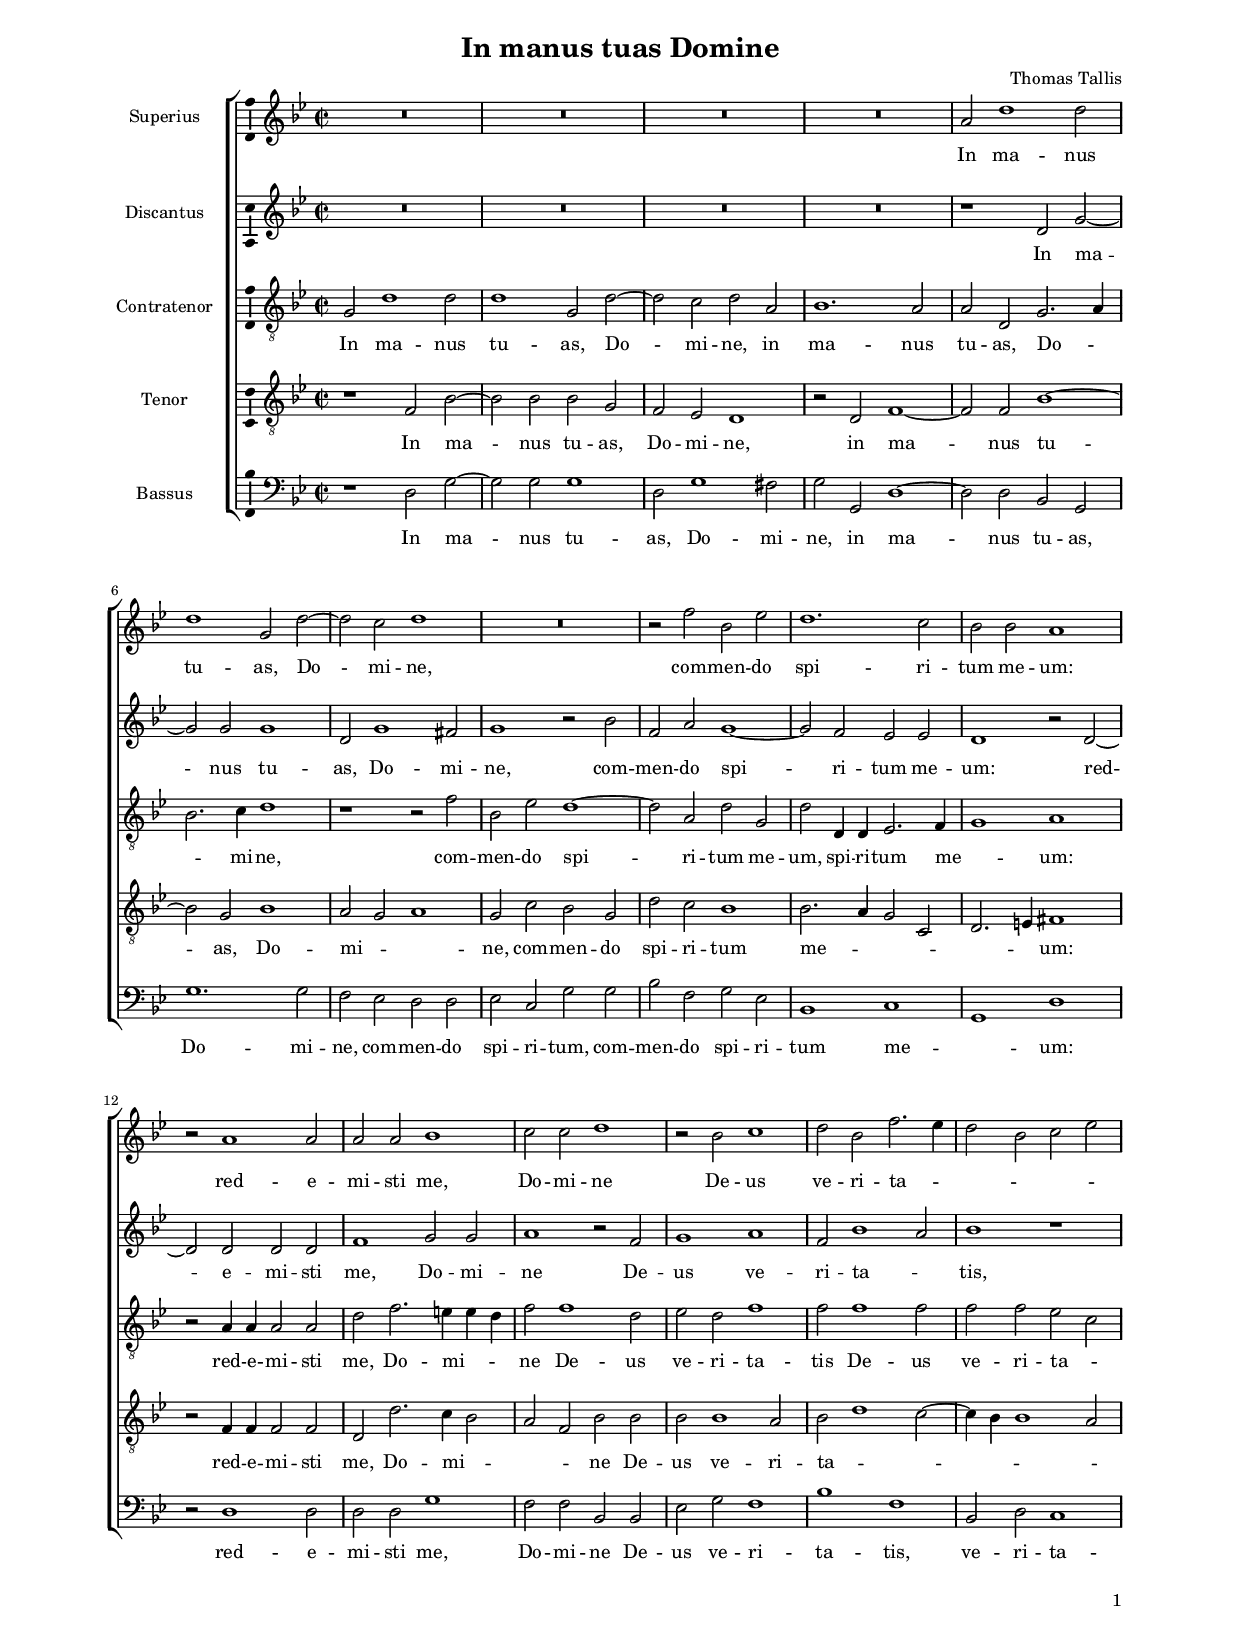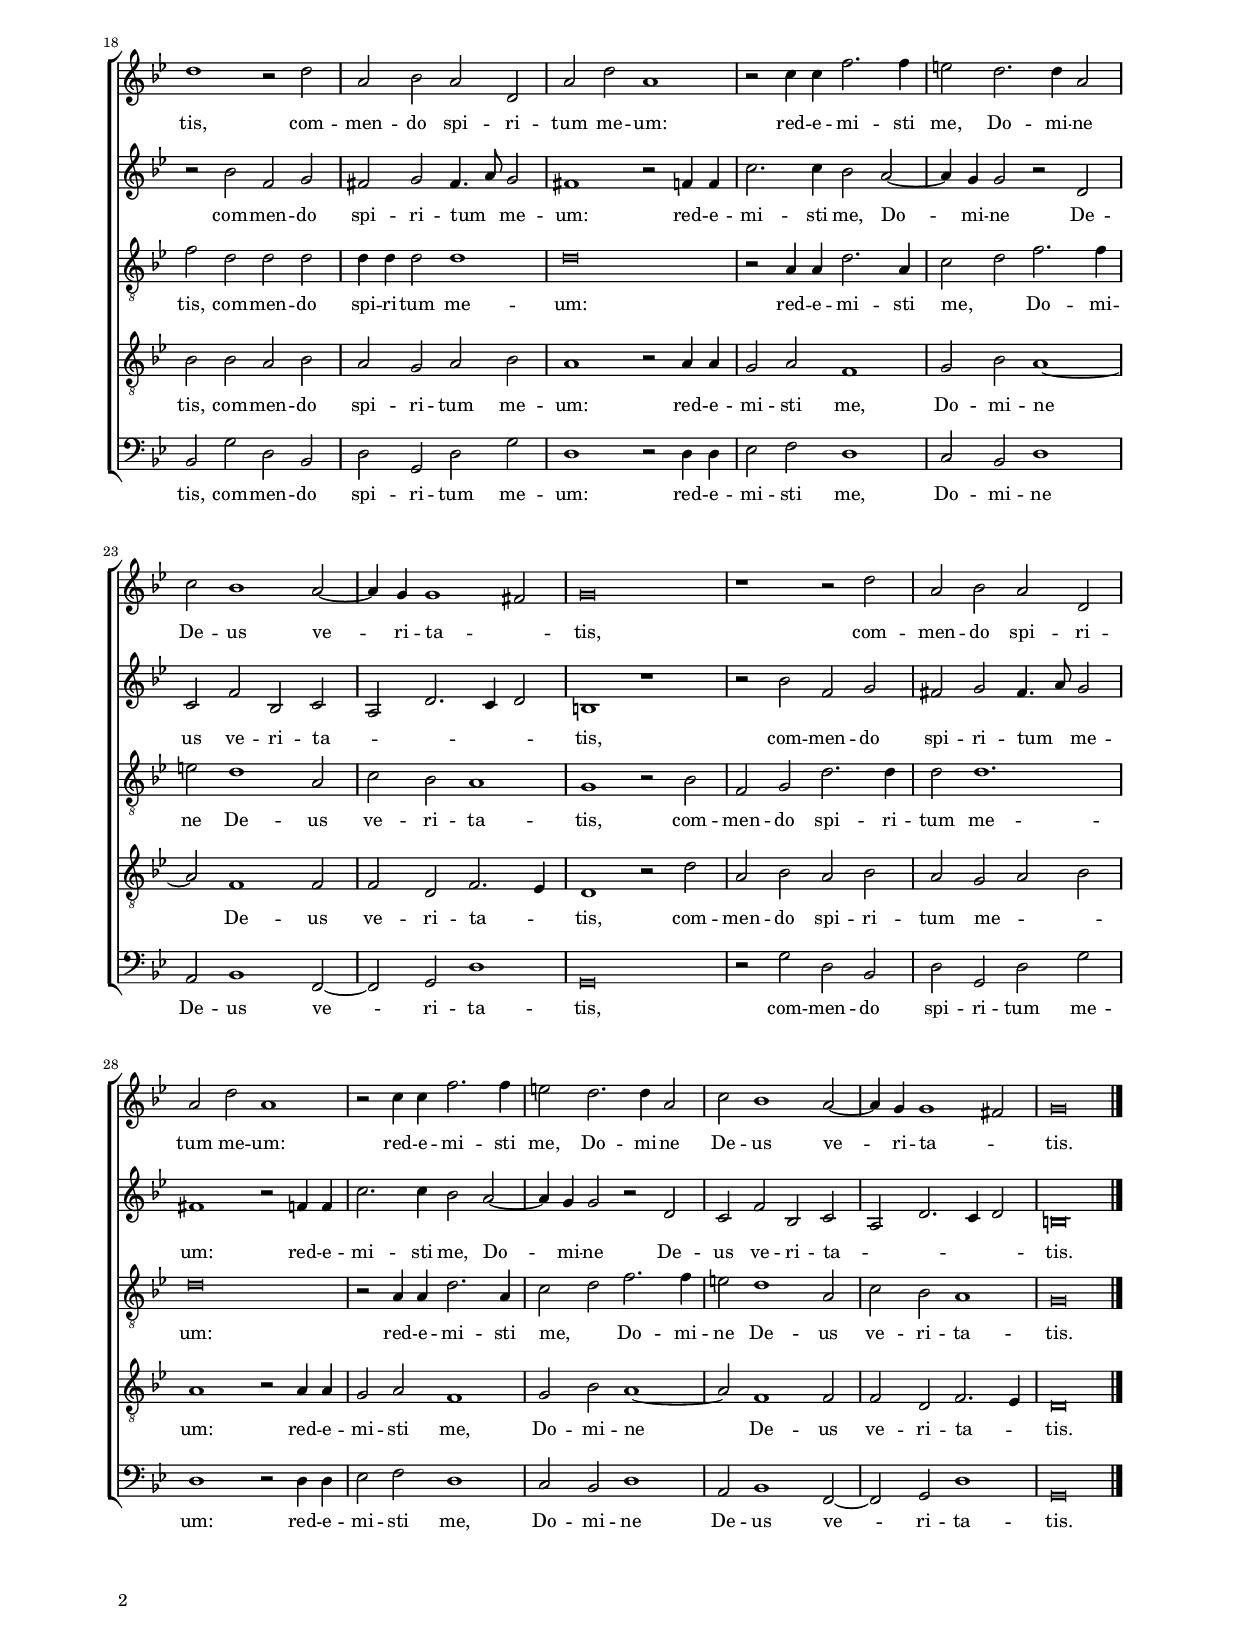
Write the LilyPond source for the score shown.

\header
{
  title="In manus tuas Domine"
  composer="Thomas Tallis"
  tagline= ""
}

\version "2.24.0"
\language deutsch
#(set-global-staff-size 15)
% #(set-default-paper-size "letter")
#(ly:set-option 'point-and-click #f)


\paper
	{
	top-margin = 1.8 \cm
	bottom-margin = 1.2 \cm
	left-margin = 2 \cm
	right-margin = 2 \cm
	ragged-bottom = ##f
	ragged-last-bottom = ##t
	print-page-number = ##f
	system-system-spacing = #'((basic-distance . 17) (minimum-distance . 14) (padding . 7) (strechability . 150))
	oddFooterMarkup=\markup   \fill-line { "" \fromproperty #'page:page-number-string }
	evenFooterMarkup=\markup  \fill-line { \fromproperty #'page:page-number-string "" }
	last-bottom-spacing = #'((basic-distance . 12) (minimum-distance . 7) (padding . 4))
	systems-per-page = 3
%   page-count = 3
%	min-systems-per-page = 3
%	print-all-headers = ##t
%	print-first-page-number = ##t
%	first-page-number = 1
	}

	
global = {
	\key b \major
	\time 2/2 \set Score.measureLength = #(ly:make-moment 2/1)
	\set Score.tempoHideNote = ##t
	\tempo 2 = 90
	\skip 1*2*33 \bar "|."
	}

	ficta = { \once \set suggestAccidentals = ##t }

	forget = #(define-music-function (music) (ly:music?) #{
		\accidentalStyle forget
		$music
		\accidentalStyle default
		#})


cantus =  \relative c''
	{
	 R\breve
	 R\breve
	 R\breve
	 R\breve
%5
	 a2 d1 d2 |
	 d1 g,2 d'~
	 d2 c d1
	 R\breve
	 r2 f b, es
%10
	 d1. c2 |
	 b2 b a1
	 r2 a1 a2
	 a2 a b1
	 c2 c d1
%15
	 r2 b c1 |
	 d2 b f'2. es4 
	 d2 b c es
	 d1 r2 d
	 a2 b a d,
%20
	 a'2 d a1 |
	 r2 c4 c f2. f4
	 e2 d2. d4 a2
	 c2 b1 a2~ 
	 a4 g4 g1 fis2
%25
	 g\breve |
	 r1 r2 d'
	 a2 b a d,
	 a'2 d a1
	 r2 c4 c f2. f4
%30
	 e2 d2. d4 a2 |
	 c2 b1 a2~ 
	 a4 g4 g1 fis2
	 g\breve |
	}


altus =  \relative c'
	{
	 R\breve
	 R\breve
	 R\breve
	 R\breve
%5
	 r1 d2 g~ |
	 g2 g2 g1
	 d2 g1 fis2
	 g1 r2 b
	 f2 a g1~ 
%10
	 g2 f2 es es |
	 d1 r2 d2~ 
	 d2 d d d
	 f1 g2 g
	 a1 r2 f
%15
	 g1 a |
	 f2 b1 a2
	 b1 r
	 r2 b f2 g
	 fis2 g fis4. a8 g2
%20
	 fis1 r2 f4 f |
	 c'2. c4 b2 a2~ 
	 a4 g4 g2 r d
 	 c2 f b, c 
	 a2 d2. c4 d2
%25
	 h1 r |
	 r2 b' f g 
	 fis2 g fis4. a8 g2
	 fis1 r2 f4 f
	 c'2. c4 b2 a2~ 
%30
	 a4 g4 g2 r d |
	 c2 f b, c
	 a2 d2. c4 d2
	 h\breve
	}


tenor =  \relative c'
	{
	g2 d'1 d2
	d1 g,2 d'2~
	d2 c d a
	b1. a2
%5
	a2 d, g2. a4 |
	b2. c4 d1
	r1 r2 f
	b,2 es d1~
	d2 a d g,
%10
	d'2 d,4 d es2. f4 |
	g1 a
	r2 a4 a a2 a
	d2 f2. e4 e d
	f2 f1 d2
%15
	es2 d f1 |
	f2 f1 f2
	f2 f es c
	f2 d d d
	d4 d d2 d1
%20
	d\breve |
	r2 a4 a d2. a4
	c2 d f2. f4
	e2 d1 a2
	c2 b a1
%25
	g1 r2 b |
	f2 g d'2. d4
	d2 d1.
	d\breve
	r2 a4 a d2. a4
%30
	c2 d f2. f4 |
	e2 d1 a2
	c2 b a1
	g\breve |
	}


quintus  =  \relative c'
	{
	r1 f,2 b2~ 
	b2 b2 b g
	f2 es d1
	r2 d f1~
%5
	f2 f b1~ |
	b2 g2 b1
	a2 g a1
	g2 c b g
	d'2 c b1 
%10
	b2. a4 g2 c, |
	d2. e4 fis1
	r2 f4 f f2 f
	d2 d'2. c4 b2
	a2 f b b
%15
	b2 b1 a2 |
	b2 d1 c2 ~
	c4 b b1 a2 
	b2 b a b
	a2 g a b
%20
	a1 r2 a4 a |
	g2 a f1
	g2 b a1~
	a2 f1 f2
	f2 d f2. es4 
%25
	d1 r2 d' |
	a2 b a b
	a2 g a b
	a1 r2 a4 a
	g2 a f1
%30
	g2 b a1~ |
	a2 f1 f2
	f2 d f2. es4
	d\breve |
	}


bassus  =  \relative c
	{
	r1 d2 g2~ 
	g2 g2 g1
	d2 g1 fis2
	g2 g, d'1 ~
%5
	d2 d b g |
	g'1. g2
	f2 es d d
	es2 c g' g
	b2 f g es
%10
	b1 c |
	g1 d'
	r2 d1 d2
	d2 d g1
	f2 f b, b
%15
	es2 g f1 |
	b1 f
	b,2 d c1
	b2 g' d b
	d2 g, d' g
%20
	d1 r2 d4 d |
	es2 f d1 
	c2 b d1
	a2 b1 f2~
	f2 g2 d'1
%25
	g,\breve |
	r2 g' d b
	d2 g, d' g
	d1 r2 d4 d
	es2 f d1 
%30
	c2 b d1 |
	a2 b1 f2~
	f2 g2 d'1
	g,\breve |
	}


lyricscantus = \lyricmode {
	In ma -- nus tu -- as, Do -- mi -- ne, com -- men -- do spi -- ri -- tum me -- um:
	red -- e -- mi -- sti me, Do -- mi -- ne De -- us ve -- ri -- ta -- _ _ _ _ _ tis,
	com -- men -- do spi -- ri -- tum me -- um:
	red -- e -- mi -- sti me, Do -- mi -- ne De -- us ve -- ri -- ta -- _ tis,
	com -- men -- do spi -- ri -- tum me -- um:
	red -- e -- mi -- sti me, Do -- mi -- ne De -- us ve -- ri -- ta -- _ tis.
	}


lyricsaltus = \lyricmode {
	In ma -- nus tu -- as, Do -- mi -- ne, com -- men -- do spi -- ri -- tum me -- um:
	red -- e -- mi -- sti me, Do -- mi -- ne De -- us ve -- ri -- ta -- _ tis,
	com -- men -- do spi -- ri -- tum _ me -- um:
	red -- e -- mi -- sti me, Do -- mi -- ne De -- us ve -- ri -- ta -- _ _ _ _ tis,
	com -- men -- do spi -- ri -- tum _ me -- um:
	red -- e -- mi -- sti me, Do -- mi -- ne De -- us ve -- ri -- ta -- _ _ _ _ tis.
	}


lyricstenor = \lyricmode {
	In ma -- nus tu -- as, Do -- mi -- ne, in ma -- nus tu -- as, Do -- _ _ mi -- ne,
	com -- men -- do spi -- ri -- tum me -- um, spi -- ri -- tum me -- _ um:
	red -- e -- mi -- sti me, Do -- mi -- _ _ ne De -- us ve -- ri -- ta -- tis 
	De -- us ve -- ri -- ta -- _ tis, com -- men -- do spi -- ri -- tum me -- um:
	red -- e -- mi -- sti me, _ Do -- mi -- ne De -- us ve -- ri -- ta -- tis,
	com -- men -- do spi -- ri -- tum me -- um:
	red -- e -- mi -- sti me, _ Do -- mi -- ne De -- us ve -- ri -- ta -- tis.
	}


lyricsquintus = \lyricmode {
	In ma -- nus tu -- as, Do -- mi -- ne, in ma -- nus tu -- as, Do -- mi -- _ _ ne,
	com -- men -- do spi -- ri -- tum me -- _ _ _ _ _ um:
	red -- e -- mi -- sti me, Do -- mi -- _ _ _ ne De -- us ve -- ri -- ta -- _ _ _ _ _ tis,
	com -- men -- do spi -- ri -- tum me -- um:
	red -- e -- mi -- sti me, Do -- mi -- ne De -- us ve -- ri -- ta -- _ tis,
	com -- men -- do spi -- ri -- tum me -- _ _ um:
	red -- e -- mi -- sti me, Do -- mi -- ne De -- us ve -- ri -- ta -- _ tis.
	}


lyricsbassus = \lyricmode {
	In ma -- nus tu -- as, Do -- mi -- ne, in ma -- nus tu -- as, Do -- mi -- ne,
	com -- men -- do spi -- ri -- tum, com -- men -- do spi -- ri -- tum me -- _ um:
	red -- e -- mi -- sti me, Do -- mi -- ne De -- us ve -- ri -- ta -- tis, ve -- ri -- ta -- tis,
	com -- men -- do spi -- ri -- tum me -- um:
	red -- e -- mi -- sti me, Do -- mi -- ne De -- us ve -- ri -- ta -- tis,
	com -- men -- do spi -- ri -- tum me -- um:
	red -- e -- mi -- sti me, Do -- mi -- ne De -- us ve -- ri -- ta -- tis.
	}


\score
{  
	\transpose c c {
	\new ChoirStaff \with { \override StaffGrouper.staff-staff-spacing.basic-distance = #12 }
	<<

	\new Staff << \global
	\new Voice="v1" {
		\set Staff.instrumentName= "Superius"
		\set Staff.midiInstrument = "reed organ"
		\clef violin
		\cantus }
	\new Lyrics \lyricsto "v1" {\lyricscantus }
	>>


	\new Staff << \global
	\new Voice="v2" {
		\set Staff.instrumentName= "Discantus"
		\set Staff.midiInstrument = "reed organ"
				\clef violin % "G_8"
		\altus}
	\new Lyrics \lyricsto "v2" {\lyricsaltus }
	>>


	\new Staff << \global
	\new Voice="v3" {
		\set Staff.instrumentName= "Contratenor"
		\set Staff.midiInstrument = "reed organ"
		\clef "G_8"
		\tenor }
	\new Lyrics \lyricsto "v3" {\lyricstenor }
	>>


	\new Staff << \global
	\new Voice="v5" {
		\set Staff.instrumentName= "Tenor"
		\set Staff.midiInstrument = "reed organ"
		\clef "G_8"
		\quintus}
	\new Lyrics \lyricsto "v5" {\lyricsquintus }
	>>


	\new Staff << \global
	\new Voice="v4" {
		\set Staff.instrumentName= "Bassus"
		\set Staff.midiInstrument = "reed organ"
		\clef bass 
		\bassus }
	\new Lyrics \lyricsto "v4" {\lyricsbassus}
	>>

	>>
	} % transpose

	\layout
	{
	indent = 2 \cm
	\context { \Lyrics \override VerticalAxisGroup.nonstaff-relatedstaff-spacing.padding = #1.4 }
	\context { \Staff \consists Ambitus_engraver }
	\context { \Score \override BarNumber.padding = #2 }
	\context { \Voice \override NoteHead.style = #'baroque }
	}

\midi
	{
	
	}

}


% EOF
